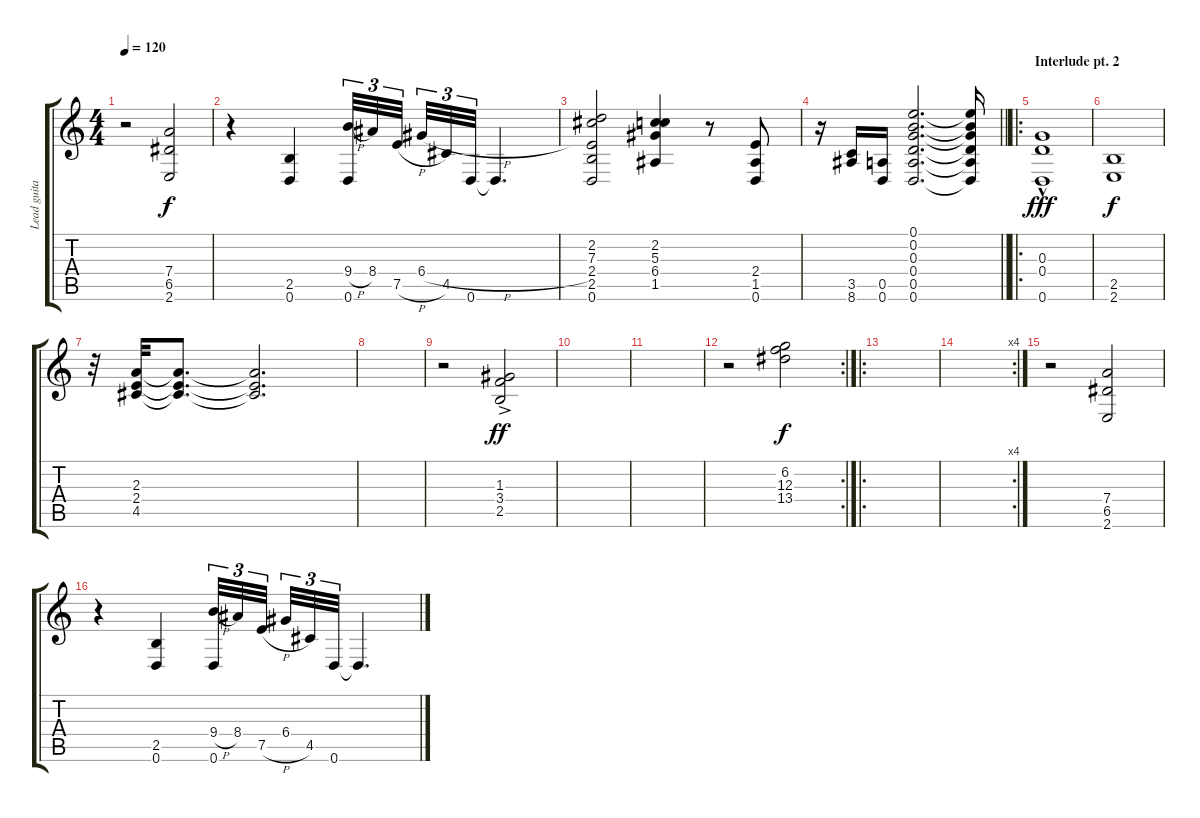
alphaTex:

\track ("Lead guitar/Thunder" "Lead guita") {instrument distortionguitar}
\staff {score tabs}
\tuning (E4 B3 G3 D3 A2 D2) {hide}
\ts (4 4)
\tempo 120
\clef g2
\ks c
r.2{dy f} (7.4 6.5 2.6).2 |
r.4 (2.5 0.6).4 (9.4{h} 0.6).32{tu (3 2)} 8.4.32{tu (3 2)} 7.5{h}.32{tu (3 2) beam splitsecondary} 6.4{h}.32{tu (3 2)} 4.5.32{tu (3 2)} 0.6.32{tu (3 2)} 0.6{t}.4{d} |
(2.2 7.3 2.4 2.5 0.6).2 (2.2 5.3 6.4 1.5).4 r.8 (2.4 1.5 0.6).8 |
\barLineRight lightlight
r.16 (3.5 8.6).16 (0.5 0.6).16 (0.1 0.2 0.3 0.4 0.5 0.6).2{d} (0.1{t} 0.2{t} 0.3{t} 0.4{t} 0.5{t} 0.6{t}).16 |
\ro
\section ("" "Interlude pt. 2")
(0.3{hac} 0.4{hac} 0.6{hac}).1{dy fff} |
(2.5 2.6).1{dy f} |
r.32 (2.3 2.4 4.5).32 (2.3{t} 2.4{t} 4.5{t}).8{d} (2.3{t} 2.4{t} 4.5{t}).2{d} |
|
r.2 (1.3{ac} 3.4{ac} 2.5{ac}).2{dy ff} |
|
|
\rc 2
r.2 (6.2 12.3 13.4).2{dy f} |
\ro
|
\rc 4
|
r.2 (7.4 6.5 2.6).2 |
r.4 (2.5 0.6).4 (9.4{h} 0.6).32{tu (3 2)} 8.4.32{tu (3 2)} 7.5{h}.32{tu (3 2) beam splitsecondary} 6.4{h}.32{tu (3 2)} 4.5.32{tu (3 2)} 0.6.32{tu (3 2)} 0.6{t}.4{d}
